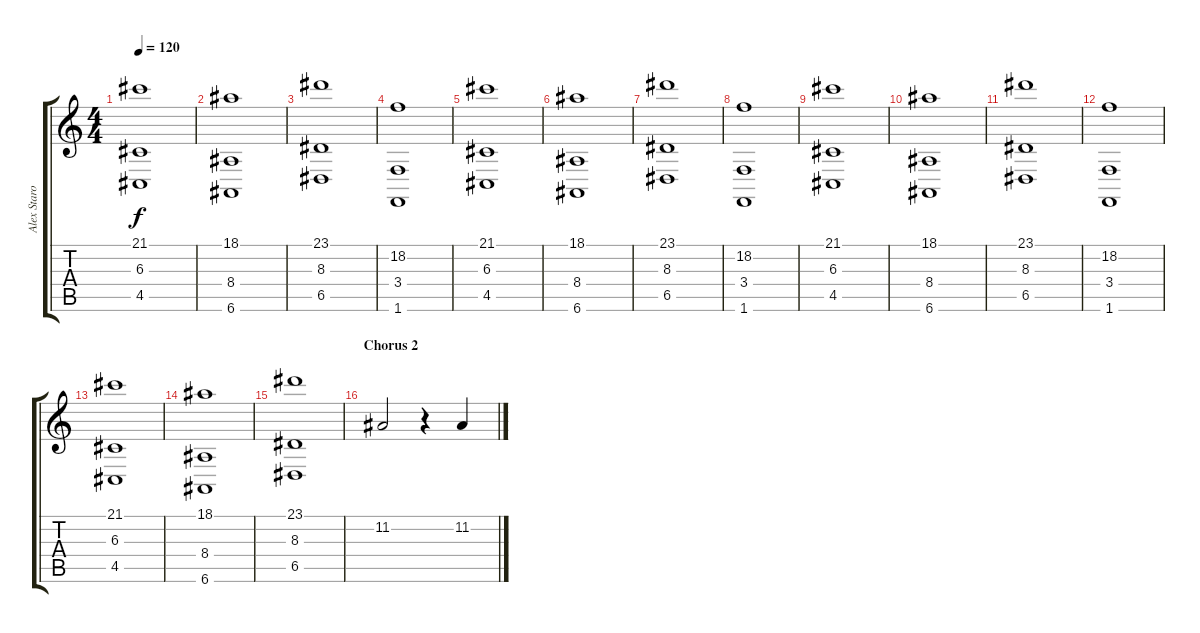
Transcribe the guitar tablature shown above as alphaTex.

\track ("Alex Staropoli - Organ / Horn / Timpani" "Alex Staro") {instrument churchorgan}
\staff {score tabs}
\tuning (E4 B3 G3 D3 A2 E2) {hide}
\ts (4 4)
\tempo 120
\clef g2
\ks c
(21.1 6.3 4.5).1{dy f} |
(18.1 8.4 6.6).1 |
(23.1 8.3 6.5).1 |
(18.2 3.4 1.6).1{instrument churchorgan} |
(21.1 6.3 4.5).1 |
(18.1 8.4 6.6).1 |
(23.1 8.3 6.5).1 |
(18.2 3.4 1.6).1{instrument churchorgan} |
(21.1 6.3 4.5).1 |
(18.1 8.4 6.6).1 |
(23.1 8.3 6.5).1 |
(18.2 3.4 1.6).1{instrument churchorgan} |
(21.1 6.3 4.5).1 |
(18.1 8.4 6.6).1 |
(23.1 8.3 6.5).1 |
\section ("" "Chorus 2")
11.2.2{instrument brasssection} r.4 11.2.4
